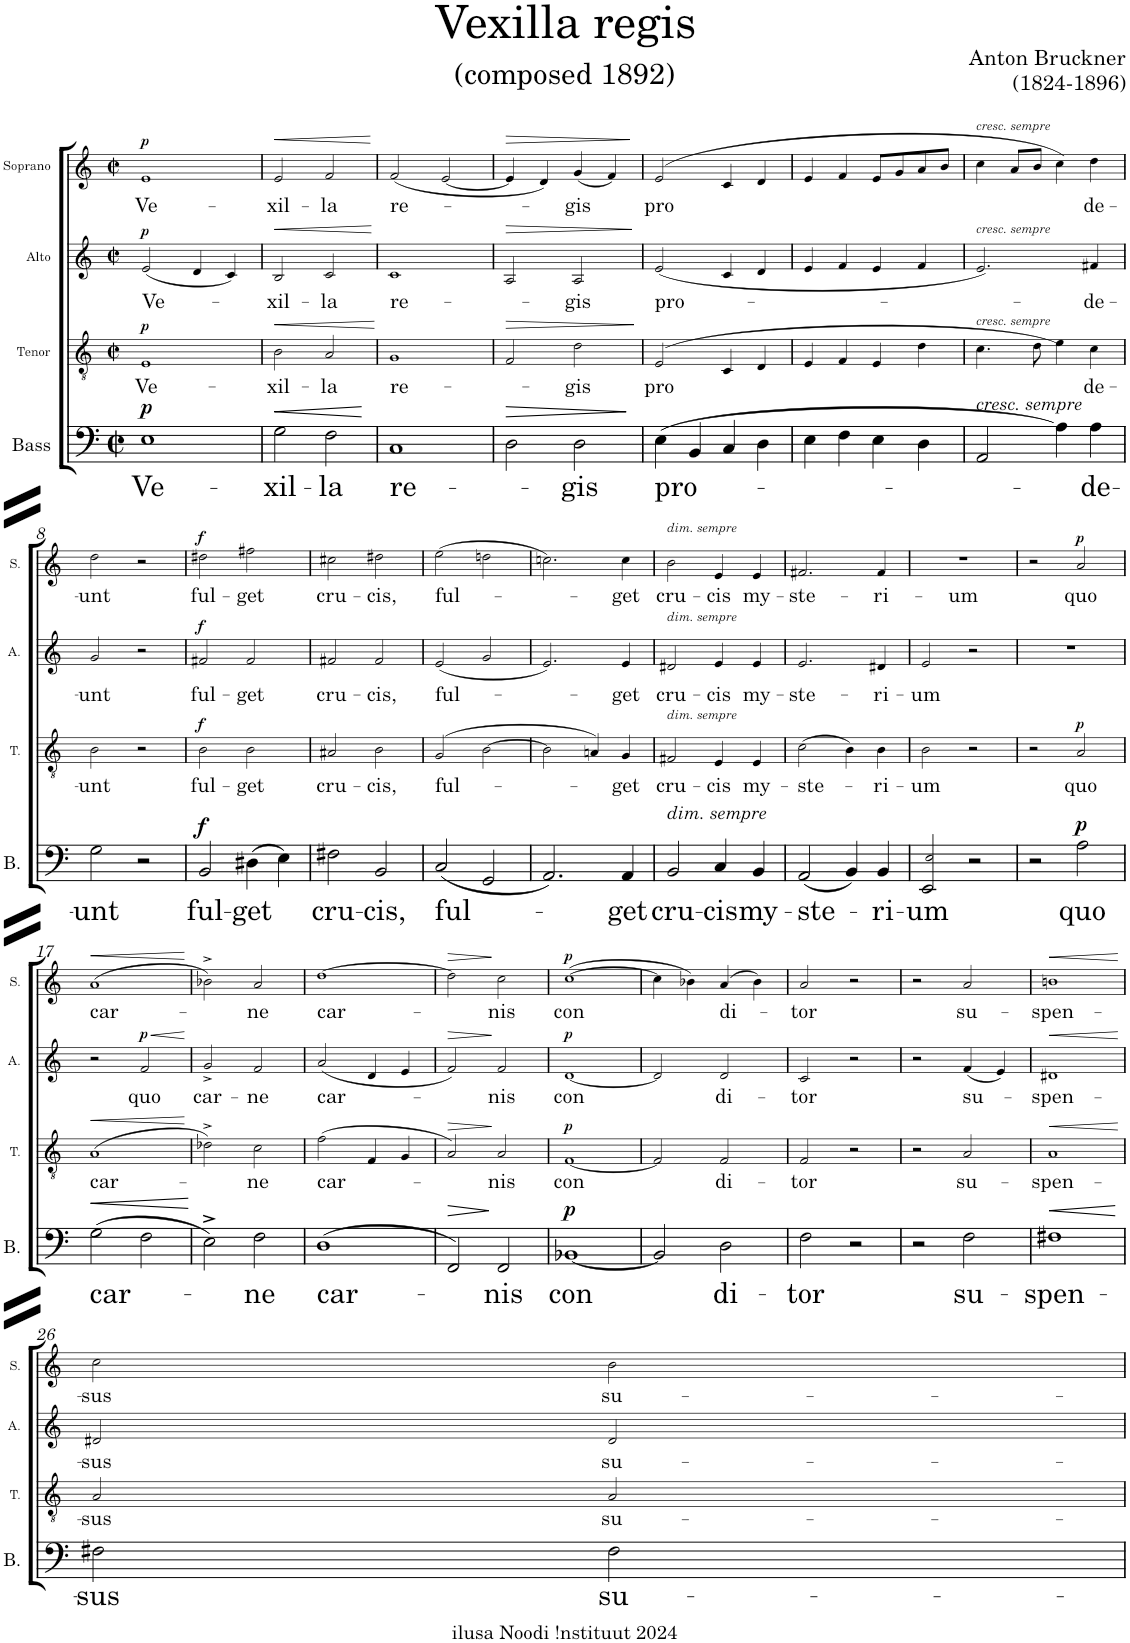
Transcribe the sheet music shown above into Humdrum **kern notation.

**kern	**text	**dynam	**kern	**text	**dynam	**kern	**text	**dynam	**kern	**text	**dynam
*part4	*part4	*part4	*part3	*part3	*part3	*part2	*part2	*part2	*part1	*part1	*part1
*staff4	*staff4	*staff4	*staff3	*staff3	*staff3	*staff2	*staff2	*staff2	*staff1	*staff1	*staff1
*I"Bass	*	*	*I"Tenor	*	*	*I"Alto	*	*	*I"Soprano	*	*
*I'B.	*	*	*I'T.	*	*	*I'A.	*	*	*I'S.	*	*
*	*	*	*stria5	*	*	*stria5	*	*	*stria5	*	*
*clefF4	*	*	*clefGv2	*	*	*clefG2	*	*	*clefG2	*	*
*	*	*	*Trd-7c-12	*	*	*	*	*	*	*	*
*k[]	*	*	*k[]	*	*	*k[]	*	*	*k[]	*	*
*M2/2	*	*	*M2/2	*	*	*M2/2	*	*	*M2/2	*	*
*met(c|)	*	*	*met(c|)	*	*	*met(c|)	*	*	*met(c|)	*	*
=1	=1	=1	=1	=1	=1	=1	=1	=1	=1	=1	=1
!	!LO:LY:b	!LO:DY:a	!	!LO:LY:b	!LO:DY:a	!	!LO:LY:b	!LO:DY:a	!	!LO:LY:b	!LO:DY:a
1E	Ve-	p	1E	Ve-	p	(2e/	Ve-	p	1e	Ve-	p
.	.	.	.	.	.	4d/	.	.	.	.	.
.	.	.	.	.	.	4c/)	.	.	.	.	.
=2	=2	=2	=2	=2	=2	=2	=2	=2	=2	=2	=2
!	!LO:LY:b	!LO:HP:b	!	!LO:LY:b	!LO:HP:b	!	!LO:LY:b	!LO:HP:b	!	!LO:LY:b	!LO:HP:b
2G\	-xil-	<	2B\	-xil-	<	2B/	-xil-	<	2e/	-xil-	<
!	!LO:LY:b	!	!	!LO:LY:b	!	!	!LO:LY:b	!	!	!LO:LY:b	!
2F\	-la	.	2A/	-la	.	2c/	-la	.	2f/	-la	.
.	.	[	.	.	[	.	.	[	.	.	[
=3	=3	=3	=3	=3	=3	=3	=3	=3	=3	=3	=3
!	!LO:LY:b	!	!	!LO:LY:b	!	!	!LO:LY:b	!	!	!LO:LY:b	!
1C	re-	.	1G	re-	.	1c	re-	.	(2f/	re-	.
.	.	.	.	.	.	.	.	.	[2e/	.	.
=4	=4	=4	=4	=4	=4	=4	=4	=4	=4	=4	=4
!	!	!LO:HP:b	!	!	!LO:HP:b	!	!	!LO:HP:b	!	!	!LO:HP:b
2D\	.	>	2F/	.	>	2A/	.	>	4e/]	.	>
.	.	.	.	.	.	.	.	.	4d/)	.	.
!	!LO:LY:b	!	!	!LO:LY:b	!	!	!LO:LY:b	!	!	!LO:LY:b	!
2D\	-gis	.	2d\	-gis	.	2A/	-gis	.	(4g/	-gis	.
.	.	.	.	.	.	.	.	.	4f/)	.	.
.	.	]	.	.	]	.	.	]	.	.	]
=5	=5	=5	=5	=5	=5	=5	=5	=5	=5	=5	=5
!	!LO:LY:b	!	!	!LO:LY:b	!	!	!LO:LY:b	!	!	!LO:LY:b	!
(4E\	pro-	.	(2E/	pro	.	(2e/	pro-	.	(2e/	pro	.
4BB/	.	.	.	.	.	.	.	.	.	.	.
4C/	.	.	4C/	.	.	4c/	.	.	4c/	.	.
4D\	.	.	4D/	.	.	4d/	.	.	4d/	.	.
=6	=6	=6	=6	=6	=6	=6	=6	=6	=6	=6	=6
4E\	.	.	4E/	.	.	4e/	.	.	4e/	.	.
4F\	.	.	4F/	.	.	4f/	.	.	4f/	.	.
4E\	.	.	4E/	.	.	4e/	.	.	8e/L	.	.
.	.	.	.	.	.	.	.	.	8g/	.	.
4D\	.	.	4d\	.	.	4f/	.	.	8a/	.	.
.	.	.	.	.	.	.	.	.	8b/J	.	.
=7	=7	=7	=7	=7	=7	=7	=7	=7	=7	=7	=7
!	!	!	!	!	!	!	!	!	!LO:TX:a:i:t=cresc. sempre	!	!
!	!	!	!	!	!	!LO:TX:a:i:t=cresc. sempre	!	!	!	!	!
!	!	!	!LO:TX:a:i:t=cresc. sempre	!	!	!	!	!	!	!	!
!LO:TX:a:i:t=cresc. sempre	!	!	!	!	!	!	!	!	!	!	!
2AA/	.	.	4.c\	.	.	2.e/)	.	.	4cc\	.	.
.	.	.	.	.	.	.	.	.	8a/L	.	.
.	.	.	8d\	.	.	.	.	.	8b/J	.	.
4A\)	.	.	4e\)	.	.	.	.	.	4cc\)	.	.
!	!LO:LY:b	!	!	!LO:LY:b	!	!	!LO:LY:b	!	!	!LO:LY:b	!
4A\	-de-	.	4c\	-de-	.	4f#X/	-de-	.	4dd\	-de-	.
!!LO:LB:g=z
=8	=8	=8	=8	=8	=8	=8	=8	=8	=8	=8	=8
!	!LO:LY:b	!	!	!LO:LY:b	!	!	!LO:LY:b	!	!	!LO:LY:b	!
2G\	-unt	.	2B\	-unt	.	2g/	-unt	.	2dd\	-unt	.
2r	.	.	2r	.	.	2r	.	.	2r	.	.
=9	=9	=9	=9	=9	=9	=9	=9	=9	=9	=9	=9
!	!LO:LY:b	!LO:DY:a	!	!LO:LY:b	!LO:DY:a	!	!LO:LY:b	!LO:DY:a	!	!LO:LY:b	!LO:DY:a
2BB/	ful-	f	2B\	ful-	f	2f#X/	ful-	f	2dd#X\	ful-	f
!	!LO:LY:b	!	!	!LO:LY:b	!	!	!LO:LY:b	!	!	!LO:LY:b	!
(4D#X\	-get	.	2B\	-get	.	2f#/	-get	.	2ff#X\	-get	.
4E\)	.	.	.	.	.	.	.	.	.	.	.
=10	=10	=10	=10	=10	=10	=10	=10	=10	=10	=10	=10
!	!LO:LY:b	!	!	!LO:LY:b	!	!	!LO:LY:b	!	!	!LO:LY:b	!
2F#X\	cru-	.	2A#X/	cru-	.	2f#X/	cru-	.	2cc#X\	cru-	.
!	!LO:LY:b	!	!	!LO:LY:b	!	!	!LO:LY:b	!	!	!LO:LY:b	!
2BB/	-cis,	.	2B\	-cis,	.	2f#/	-cis,	.	2dd#X\	-cis,	.
=11	=11	=11	=11	=11	=11	=11	=11	=11	=11	=11	=11
!	!LO:LY:b	!	!	!LO:LY:b	!	!	!LO:LY:b	!	!	!LO:LY:b	!
(2C/	ful-	.	(2G/	ful-	.	(2e/	ful-	.	(2ee\	ful-	.
2GG/	.	.	[2B\	.	.	2g/	.	.	2ddn\	.	.
=12	=12	=12	=12	=12	=12	=12	=12	=12	=12	=12	=12
2.AA/)	.	.	2B\]	.	.	2.e/)	.	.	2.ccn\)	.	.
.	.	.	4An/)	.	.	.	.	.	.	.	.
!	!LO:LY:b	!	!	!LO:LY:b	!	!	!LO:LY:b	!	!	!LO:LY:b	!
4AA/	-get	.	4G/	-get	.	4e/	-get	.	4cc\	-get	.
=13	=13	=13	=13	=13	=13	=13	=13	=13	=13	=13	=13
!	!	!	!	!	!	!	!	!	!LO:TX:a:i:t=dim. sempre	!	!
!	!	!	!	!	!	!LO:TX:a:i:t=dim. sempre	!	!	!	!	!
!	!	!	!LO:TX:a:i:t=dim. sempre	!	!	!	!	!	!	!	!
!LO:TX:a:i:t=dim. sempre	!	!	!	!	!	!	!	!	!	!	!
!	!LO:LY:b	!	!	!LO:LY:b	!	!	!LO:LY:b	!	!	!LO:LY:b	!
2BB/	cru-	.	2F#X/	cru-	.	2d#X/	cru-	.	2b\	cru-	.
!	!LO:LY:b	!	!	!LO:LY:b	!	!	!LO:LY:b	!	!	!LO:LY:b	!
4C/	-cis	.	4E/	-cis	.	4e/	-cis	.	4e/	-cis	.
!	!LO:LY:b	!	!	!LO:LY:b	!	!	!LO:LY:b	!	!	!LO:LY:b	!
4BB/	my-	.	4E/	my-	.	4e/	my-	.	4e/	my-	.
=14	=14	=14	=14	=14	=14	=14	=14	=14	=14	=14	=14
!	!LO:LY:b	!	!	!LO:LY:b	!	!	!LO:LY:b	!	!	!LO:LY:b	!
(2AA/	-ste-	.	(2c\	-ste-	.	2.e/	-ste-	.	2.f#X/	-ste-	.
4BB/)	.	.	4B\)	.	.	.	.	.	.	.	.
!	!LO:LY:b	!	!	!LO:LY:b	!	!	!LO:LY:b	!	!	!LO:LY:b	!
4BB/	-ri-	.	4B\	-ri-	.	4d#X/	-ri-	.	4f#/	-ri-	.
=15	=15	=15	=15	=15	=15	=15	=15	=15	=15	=15	=15
!	!LO:LY:b	!	!	!LO:LY:b	!	!	!LO:LY:b	!	!	!LO:LY:b	!
2EE/ 2E!/	-um	.	2B\	-um	.	2e/	-um	.	1r	um	.
2r	.	.	2r	.	.	2r	.	.	.	.	.
=16	=16	=16	=16	=16	=16	=16	=16	=16	=16	=16	=16
2r	.	.	2r	.	.	1r	.	.	2r	.	.
!	!LO:LY:b	!LO:DY:a	!	!LO:LY:b	!LO:DY:a	!	!	!	!	!LO:LY:b	!LO:DY:a
2A\	quo	p	2A/	quo	p	.	.	.	2a/	-quo	p
!!LO:LB:g=z
=17	=17	=17	=17	=17	=17	=17	=17	=17	=17	=17	=17
!	!LO:LY:b	!LO:HP:b	!	!LO:LY:b	!LO:HP:b	!	!	!	!	!LO:LY:b	!LO:HP:b
(2G\	car-	<	(1A	car-	<	2r	.	.	(1a	car-	<
!	!	!	!	!	!	!	!LO:LY:b	!LO:HP:b	!	!	!
!	!	!	!	!	!	!	!	!LO:DY:n=1:a	!	!	!
2F\	.	.	.	.	.	2f/	quo	< p	.	.	.
.	.	[	.	.	[	.	.	[	.	.	[
=18	=18	=18	=18	=18	=18	=18	=18	=18	=18	=18	=18
!	!	!	!	!	!	!	!LO:LY:b	!	!	!	!
2E^\)	.	.	2d-X^\)	.	.	2g^/	car-	.	2b-X^\)	.	.
!	!LO:LY:b	!	!	!LO:LY:b	!	!	!LO:LY:b	!	!	!LO:LY:b	!
2F\	-ne	.	2c\	-ne	.	2f/	-ne	.	2a/	-ne	.
=19	=19	=19	=19	=19	=19	=19	=19	=19	=19	=19	=19
!	!LO:LY:b	!	!	!LO:LY:b	!	!	!LO:LY:b	!	!	!LO:LY:b	!
(>1D	car-	.	(2f\	car-	.	(2a/	car-	.	[1dd	car-	.
.	.	.	4F/	.	.	4d/	.	.	.	.	.
.	.	.	4G/	.	.	4e/	.	.	.	.	.
=20	=20	=20	=20	=20	=20	=20	=20	=20	=20	=20	=20
!	!	!LO:HP:b	!	!	!LO:HP:b	!	!	!LO:HP:b	!	!	!LO:HP:b
2FF/)	.	>	2A/)	.	>	2f/)	.	>	2dd\]	.	>
!	!LO:LY:b	!	!	!LO:LY:b	!	!	!LO:LY:b	!	!	!LO:LY:b	!
2FF/	-nis	]	2A/	-nis	]	2f/	-nis	]	2cc\	-nis	]
=21	=21	=21	=21	=21	=21	=21	=21	=21	=21	=21	=21
!	!LO:LY:b	!LO:DY:a	!	!LO:LY:b	!LO:DY:a	!	!LO:LY:b	!LO:DY:a	!	!LO:LY:b	!LO:DY:a
[1BB-X	con	p	[1F	con	p	[1d	con	p	([1cc	con	p
=22	=22	=22	=22	=22	=22	=22	=22	=22	=22	=22	=22
2BB-/]	.	.	2F/]	.	.	2d/]	.	.	4cc\]	.	.
.	.	.	.	.	.	.	.	.	4b-X\)	.	.
!	!LO:LY:b	!	!	!LO:LY:b	!	!	!LO:LY:b	!	!	!LO:LY:b	!
2D\	di-	.	2F/	di-	.	2d/	di-	.	(4a/	di-	.
.	.	.	.	.	.	.	.	.	4b-\)	.	.
=23	=23	=23	=23	=23	=23	=23	=23	=23	=23	=23	=23
!	!LO:LY:b	!	!	!LO:LY:b	!	!	!LO:LY:b	!	!	!LO:LY:b	!
2F\	-tor	.	2F/	-tor	.	2c/	-tor	.	2a/	-tor	.
2r	.	.	2r	.	.	2r	.	.	2r	.	.
=24	=24	=24	=24	=24	=24	=24	=24	=24	=24	=24	=24
2r	.	.	2r	.	.	2r	.	.	2r	.	.
!	!LO:LY:b	!	!	!LO:LY:b	!	!	!LO:LY:b	!	!	!LO:LY:b	!
2F\	su-	.	2A/	su-	.	(4f/	su-	.	2a/	su-	.
.	.	.	.	.	.	4e/)	.	.	.	.	.
=25	=25	=25	=25	=25	=25	=25	=25	=25	=25	=25	=25
!	!LO:LY:b	!LO:HP:b	!	!LO:LY:b	!LO:HP:b	!	!LO:LY:b	!LO:HP:b	!	!LO:LY:b	!LO:HP:b
1F#X	-spen-	<	1A	-spen-	<	1d#X	-spen-	<	1bn	-spen-	<
.	.	[	.	.	[	.	.	[	.	.	[
!!LO:LB:g=z
=26	=26	=26	=26	=26	=26	=26	=26	=26	=26	=26	=26
!	!LO:LY:b	!	!	!LO:LY:b	!	!	!LO:LY:b	!	!	!LO:LY:b	!
2F#X\	-sus	.	2A/	-sus	.	2d#X/	-sus	.	2cc\	-sus	.
!	!LO:LY:b	!	!	!LO:LY:b	!	!	!LO:LY:b	!	!	!LO:LY:b	!
2F#\	su-	.	2A/	su-	.	2d#/	su-	.	2b\	su-	.
=	=	=	=	=	=	=	=	=	=	=	=
*-	*-	*-	*-	*-	*-	*-	*-	*-	*-	*-	*-
